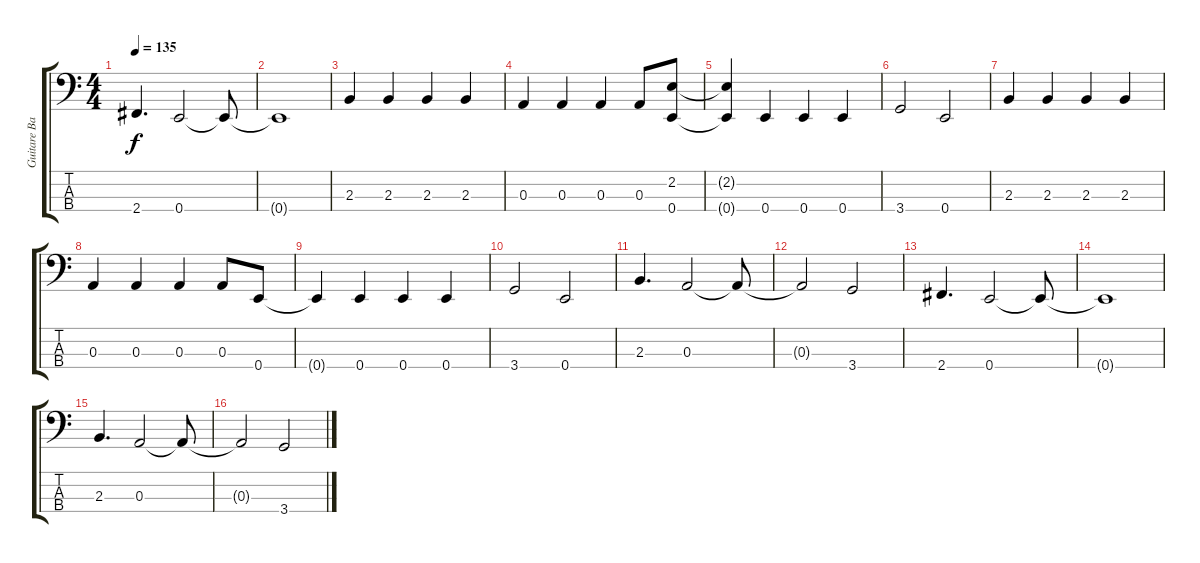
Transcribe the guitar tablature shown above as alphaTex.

\track ("Guitare Basse" "Guitare Ba") {instrument electricbasspick}
\staff {score tabs}
\tuning (G2 D2 A1 E1) {hide}
\ts (4 4)
\tempo 135
\clef f4
\ks c
2.4.4{d dy f} 0.4.2 0.4{t}.8 |
0.4{t}.1 |
2.3.4 2.3.4 2.3.4 2.3.4 |
0.3.4 0.3.4 0.3.4 0.3.8 (2.2 0.4).8 |
(2.2{t} 0.4{t}).4 0.4.4 0.4.4 0.4.4 |
3.4.2 0.4.2 |
2.3.4 2.3.4 2.3.4 2.3.4 |
0.3.4 0.3.4 0.3.4 0.3.8 0.4.8 |
0.4{t}.4 0.4.4 0.4.4 0.4.4 |
3.4.2 0.4.2 |
2.3.4{d} 0.3.2 0.3{t}.8 |
0.3{t}.2 3.4.2 |
2.4.4{d} 0.4.2 0.4{t}.8 |
0.4{t}.1 |
2.3.4{d} 0.3.2 0.3{t}.8 |
0.3{t}.2 3.4.2
